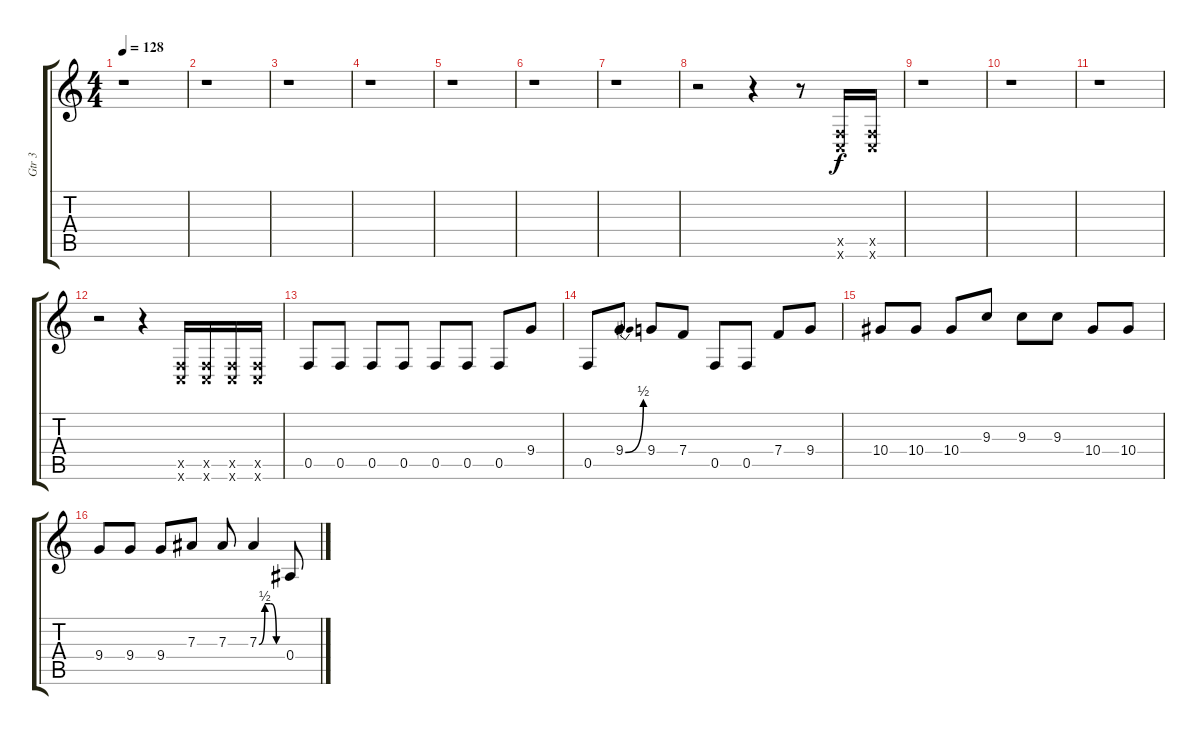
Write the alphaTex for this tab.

\track ("Gtr 3" "Gtr 3") {instrument acousticguitarnylon}
\staff {score tabs}
\tuning (C4 G3 Eb3 Bb2 F2 C2) {hide}
\ts (4 4)
\tempo 128
\clef g2
\ks c
r.1{dy f} |
r.1 |
r.1 |
r.1 |
r.1 |
r.1 |
r.1 |
r.2 r.4 r.8 (0.5{x} 0.6{x}).16 (0.5{x} 0.6{x}).16 |
r.1 |
r.1 |
r.1 |
r.2 r.4 (0.5{x} 0.6{x}).16 (0.5{x} 0.6{x}).16 (0.5{x} 0.6{x}).16 (0.5{x} 0.6{x}).16 |
0.5.8 0.5.8 0.5.8 0.5.8 0.5.8 0.5.8 0.5.8 9.4.8 |
0.5.8 9.4{be (bend 0 0 60 2)}.8 9.4.8 7.4.8 0.5.8 0.5.8 7.4.8 9.4.8 |
10.4.8 10.4.8 10.4.8 9.3.8 9.3.8 9.3.8 10.4.8 10.4.8 |
9.4.8 9.4.8 9.4.8 7.3.8 7.3.8 7.3{be (custom 0 0 15 2 30 2 45 0 60 0)}.4 0.4.8
